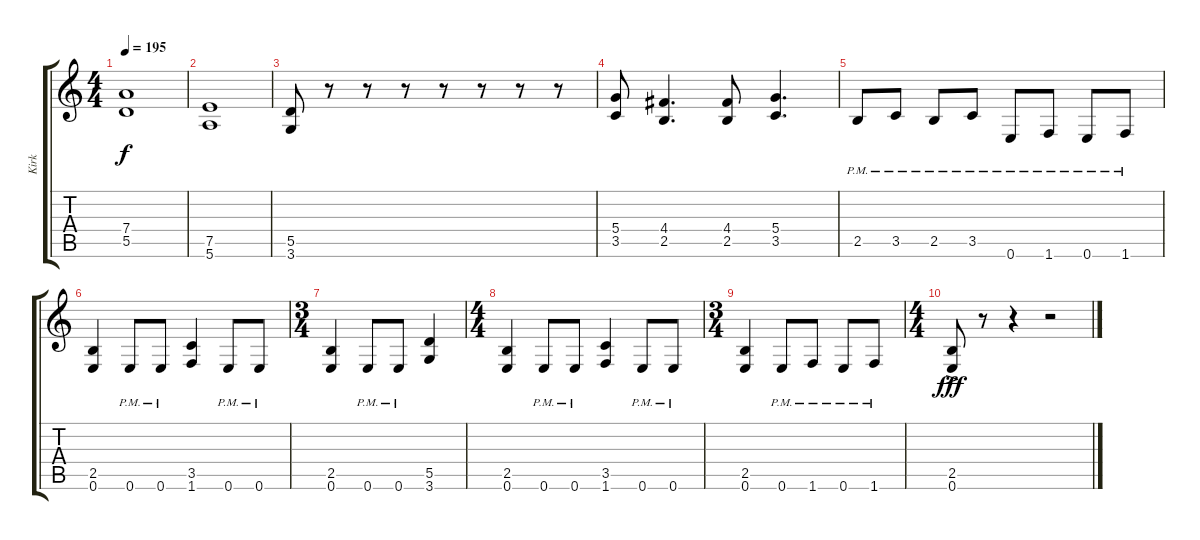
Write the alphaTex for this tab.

\track ("Kirk" "Kirk") {instrument distortionguitar}
\staff {score tabs}
\tuning (E4 B3 G3 D3 A2 E2) {hide}
\ts (4 4)
\tempo 195
\clef g2
\ks c
(7.4 5.5).1{dy f} |
(7.5 5.6).1 |
(5.5 3.6).8 r.8 r.8 r.8 r.8 r.8 r.8 r.8 |
(5.4 3.5).8 (4.4 2.5).4{d} (4.4 2.5).8 (5.4 3.5).4{d} |
2.5{pm}.8 3.5{pm}.8 2.5{pm}.8 3.5{pm}.8 0.6{pm}.8 1.6{pm}.8 0.6{pm}.8 1.6{pm}.8 |
(2.5 0.6).4 0.6{pm}.8 0.6{pm}.8 (3.5 1.6).4 0.6{pm}.8 0.6{pm}.8 |
\ts (3 4)
(2.5 0.6).4 0.6{pm}.8 0.6{pm}.8 (5.5 3.6).4 |
\ts (4 4)
(2.5 0.6).4 0.6{pm}.8 0.6{pm}.8 (3.5 1.6).4 0.6{pm}.8 0.6{pm}.8 |
\ts (3 4)
(2.5 0.6).4 0.6{pm}.8 1.6{pm}.8 0.6{pm}.8 1.6{pm}.8 |
\ts (4 4)
(2.5{ac} 0.6{ac}).8{dy fff} r.8 r.4 r.2
